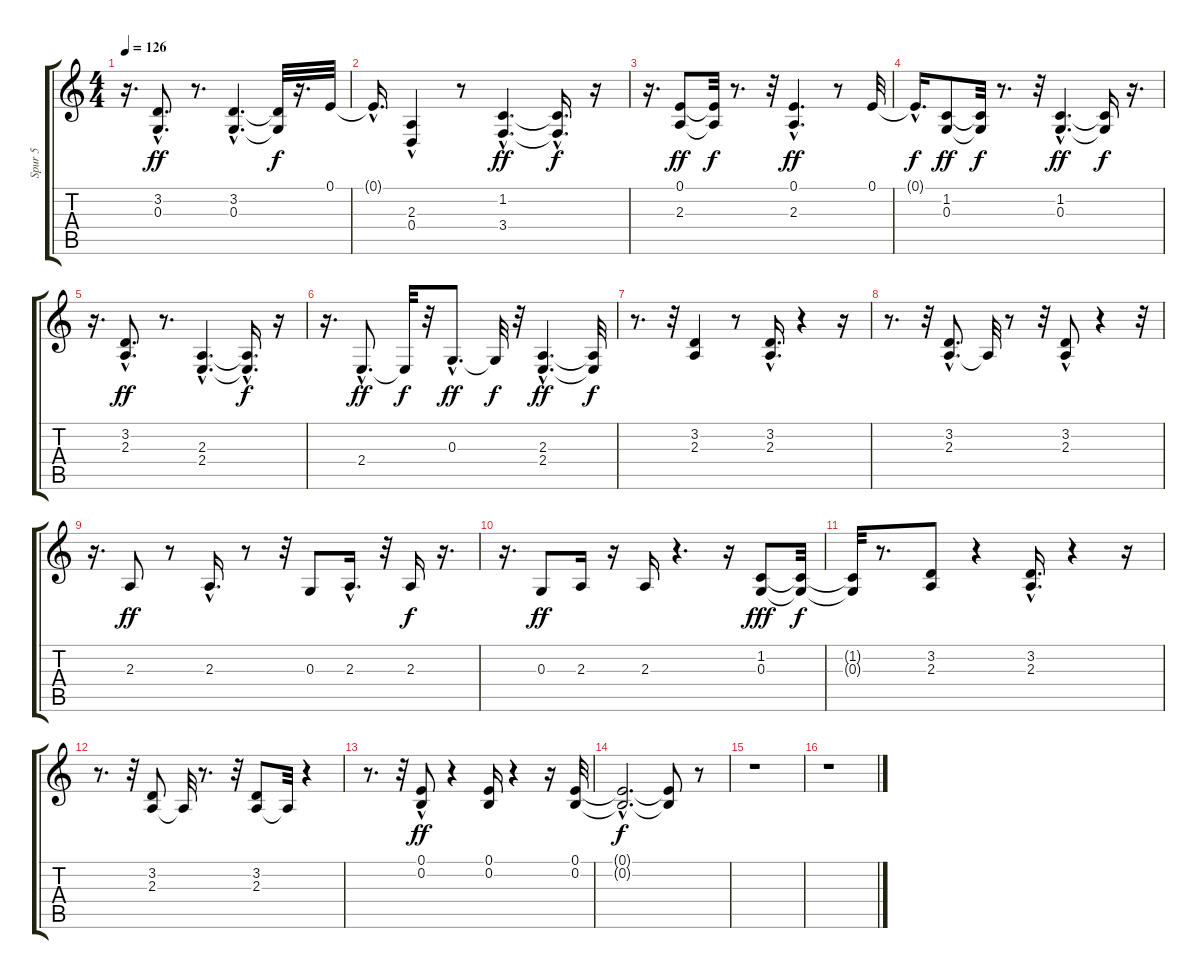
\track ("Spur 5" "Spur 5") {instrument lead5charang}
\staff {score tabs}
\tuning (E4 B3 G3 D3 A2 E2) {hide}
\ts (4 4)
\tempo 126
\clef g2
\ks c
r.16{d dy ff} (3.2 0.3{hac}).8{d} r.8{d} (3.2{hac} 0.3{hac}).4{d} (3.2{t} 0.3{t}).32{dy f} r.16{d} 0.1.32 |
0.1{hac t}.16{d} (2.3 0.4{hac}).4 r.8 (1.2{hac} 3.4{hac}).4{d dy ff} (1.2{hac t} 3.4{t}).16{d dy f} r.16 |
r.16{d} (0.1 2.3).8{dy ff} (0.1{t} 2.3{t}).32{dy f} r.8{d} r.32 (0.1{hac} 2.3{hac}).4{d dy ff} r.8 0.1.32 |
0.1{hac t}.16{d dy f} (1.2 0.3).8{dy ff} (1.2{t} 0.3{t}).32{dy f} r.8{d} r.32 (1.2{hac} 0.3{hac}).4{d dy ff} (1.2{t} 0.3{t}).16{dy f} r.16{d} |
r.16{d} (3.2{hac} 2.3{hac}).8{d dy ff} r.8{d} (2.3{hac} 2.4{hac}).4{d} (2.3{t} 2.4{hac t}).16{d dy f} r.16 |
r.16{d} 2.4{hac}.8{d dy ff} 2.4{t}.32{dy f} r.32 0.3{hac}.8{d dy ff} 0.3{t}.32{dy f} r.32 (2.3{hac} 2.4{hac}).4{d dy ff} (2.3{t} 2.4{t}).32{dy f} |
r.8{d} r.32 (3.2 2.3).4 r.8 (3.2{hac} 2.3{hac}).16{d} r.4 r.16 |
r.8{d} r.32 (3.2{hac} 2.3{hac}).8{d} 2.3{t}.32 r.8 r.32 (3.2{hac} 2.3).8 r.4 r.32 |
r.16{d} 2.3.8{dy ff} r.8 2.3{hac}.16{d} r.8 r.32 0.3.8 2.3{hac}.16{d} r.32 2.3.16{dy f} r.16{d} |
r.16{d} 0.3.8{dy ff} 2.3.16 r.16 2.3.16 r.4{d} r.16 (1.2 0.3).8{dy fff} (1.2{t} 0.3{t}).32{dy f} |
(1.2{t} 0.3{t}).32 r.8{d} (3.2 2.3).8 r.4 (3.2{hac} 2.3{hac}).16{d} r.4 r.16 |
r.8{d} r.32 (3.2 2.3).8 2.3{t}.32 r.8{d} r.32 (3.2 2.3).8 2.3{t}.32 r.4 |
r.8{d} r.32 (0.1{hac} 0.2).8{dy ff} r.4 (0.1 0.2).16 r.4 r.16 (0.1 0.2).32 |
(0.1{hac t} 0.2{hac t}).2{d dy f} (0.1{t} 0.2{t}).8 r.8 |
r.1 |
r.1
